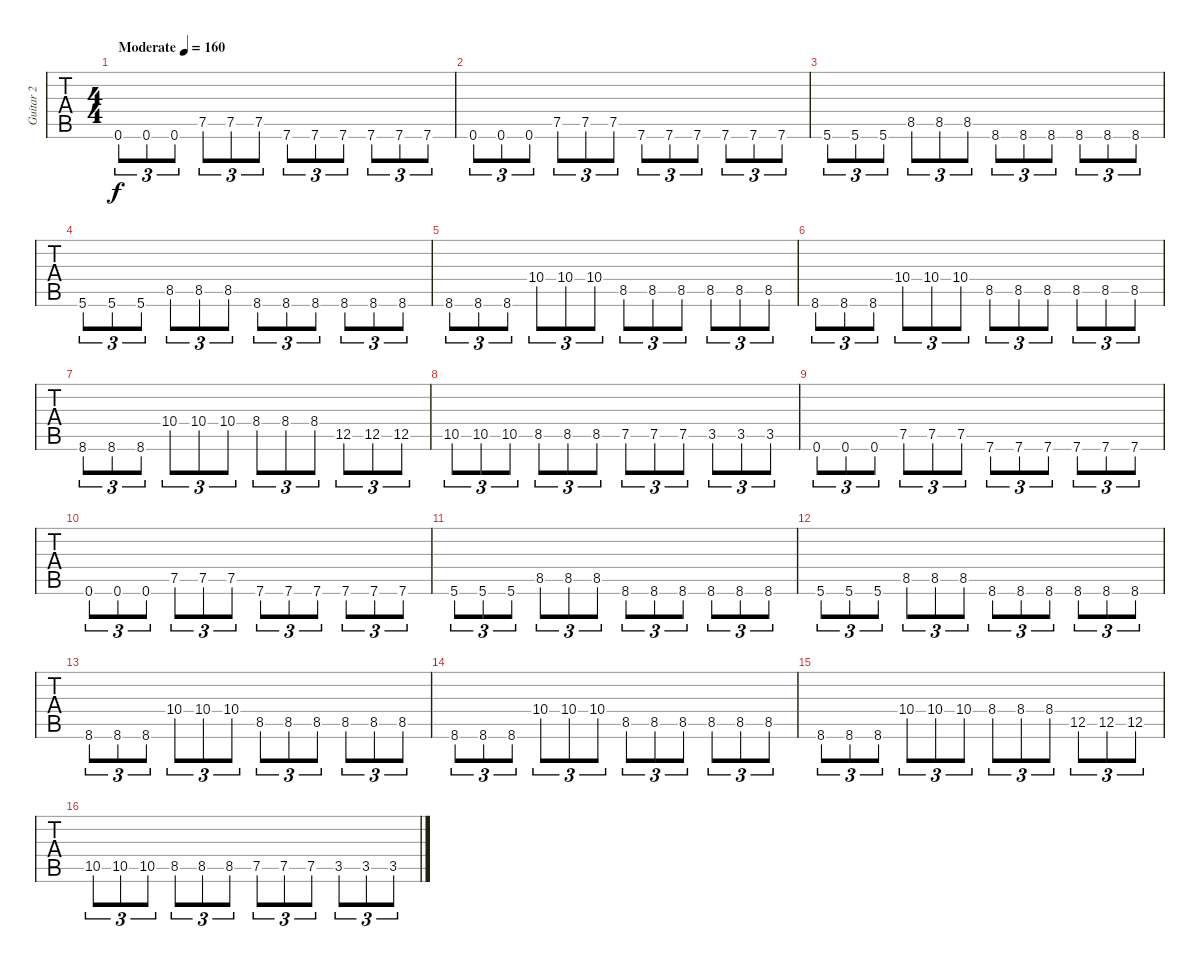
\track ("Guitar 2" "Guitar 2") {instrument overdrivenguitar}
\staff {tabs}
\tuning (D4 A3 F3 C3 G2 C2) {hide}
\ts (4 4)
\tempo (160 "Moderate")
\clef g2
\ks c
0.6.8{tu (3 2) dy f instrument overdrivenguitar} 0.6.8{tu (3 2)} 0.6.8{tu (3 2)} 7.5.8{tu (3 2)} 7.5.8{tu (3 2)} 7.5.8{tu (3 2)} 7.6.8{tu (3 2)} 7.6.8{tu (3 2)} 7.6.8{tu (3 2)} 7.6.8{tu (3 2)} 7.6.8{tu (3 2)} 7.6.8{tu (3 2)} |
0.6.8{tu (3 2)} 0.6.8{tu (3 2)} 0.6.8{tu (3 2)} 7.5.8{tu (3 2)} 7.5.8{tu (3 2)} 7.5.8{tu (3 2)} 7.6.8{tu (3 2)} 7.6.8{tu (3 2)} 7.6.8{tu (3 2)} 7.6.8{tu (3 2)} 7.6.8{tu (3 2)} 7.6.8{tu (3 2)} |
5.6.8{tu (3 2)} 5.6.8{tu (3 2)} 5.6.8{tu (3 2)} 8.5.8{tu (3 2)} 8.5.8{tu (3 2)} 8.5.8{tu (3 2)} 8.6.8{tu (3 2)} 8.6.8{tu (3 2)} 8.6.8{tu (3 2)} 8.6.8{tu (3 2)} 8.6.8{tu (3 2)} 8.6.8{tu (3 2)} |
5.6.8{tu (3 2)} 5.6.8{tu (3 2)} 5.6.8{tu (3 2)} 8.5.8{tu (3 2)} 8.5.8{tu (3 2)} 8.5.8{tu (3 2)} 8.6.8{tu (3 2)} 8.6.8{tu (3 2)} 8.6.8{tu (3 2)} 8.6.8{tu (3 2)} 8.6.8{tu (3 2)} 8.6.8{tu (3 2)} |
8.6.8{tu (3 2)} 8.6.8{tu (3 2)} 8.6.8{tu (3 2)} 10.4.8{tu (3 2)} 10.4.8{tu (3 2)} 10.4.8{tu (3 2)} 8.5.8{tu (3 2)} 8.5.8{tu (3 2)} 8.5.8{tu (3 2)} 8.5.8{tu (3 2)} 8.5.8{tu (3 2)} 8.5.8{tu (3 2)} |
8.6.8{tu (3 2)} 8.6.8{tu (3 2)} 8.6.8{tu (3 2)} 10.4.8{tu (3 2)} 10.4.8{tu (3 2)} 10.4.8{tu (3 2)} 8.5.8{tu (3 2)} 8.5.8{tu (3 2)} 8.5.8{tu (3 2)} 8.5.8{tu (3 2)} 8.5.8{tu (3 2)} 8.5.8{tu (3 2)} |
8.6.8{tu (3 2)} 8.6.8{tu (3 2)} 8.6.8{tu (3 2)} 10.4.8{tu (3 2)} 10.4.8{tu (3 2)} 10.4.8{tu (3 2)} 8.4.8{tu (3 2)} 8.4.8{tu (3 2)} 8.4.8{tu (3 2)} 12.5.8{tu (3 2)} 12.5.8{tu (3 2)} 12.5.8{tu (3 2)} |
10.5.8{tu (3 2)} 10.5.8{tu (3 2)} 10.5.8{tu (3 2)} 8.5.8{tu (3 2)} 8.5.8{tu (3 2)} 8.5.8{tu (3 2)} 7.5.8{tu (3 2)} 7.5.8{tu (3 2)} 7.5.8{tu (3 2)} 3.5.8{tu (3 2)} 3.5.8{tu (3 2)} 3.5.8{tu (3 2)} |
0.6.8{tu (3 2)} 0.6.8{tu (3 2)} 0.6.8{tu (3 2)} 7.5.8{tu (3 2)} 7.5.8{tu (3 2)} 7.5.8{tu (3 2)} 7.6.8{tu (3 2)} 7.6.8{tu (3 2)} 7.6.8{tu (3 2)} 7.6.8{tu (3 2)} 7.6.8{tu (3 2)} 7.6.8{tu (3 2)} |
0.6.8{tu (3 2)} 0.6.8{tu (3 2)} 0.6.8{tu (3 2)} 7.5.8{tu (3 2)} 7.5.8{tu (3 2)} 7.5.8{tu (3 2)} 7.6.8{tu (3 2)} 7.6.8{tu (3 2)} 7.6.8{tu (3 2)} 7.6.8{tu (3 2)} 7.6.8{tu (3 2)} 7.6.8{tu (3 2)} |
5.6.8{tu (3 2)} 5.6.8{tu (3 2)} 5.6.8{tu (3 2)} 8.5.8{tu (3 2)} 8.5.8{tu (3 2)} 8.5.8{tu (3 2)} 8.6.8{tu (3 2)} 8.6.8{tu (3 2)} 8.6.8{tu (3 2)} 8.6.8{tu (3 2)} 8.6.8{tu (3 2)} 8.6.8{tu (3 2)} |
5.6.8{tu (3 2)} 5.6.8{tu (3 2)} 5.6.8{tu (3 2)} 8.5.8{tu (3 2)} 8.5.8{tu (3 2)} 8.5.8{tu (3 2)} 8.6.8{tu (3 2)} 8.6.8{tu (3 2)} 8.6.8{tu (3 2)} 8.6.8{tu (3 2)} 8.6.8{tu (3 2)} 8.6.8{tu (3 2)} |
8.6.8{tu (3 2)} 8.6.8{tu (3 2)} 8.6.8{tu (3 2)} 10.4.8{tu (3 2)} 10.4.8{tu (3 2)} 10.4.8{tu (3 2)} 8.5.8{tu (3 2)} 8.5.8{tu (3 2)} 8.5.8{tu (3 2)} 8.5.8{tu (3 2)} 8.5.8{tu (3 2)} 8.5.8{tu (3 2)} |
8.6.8{tu (3 2)} 8.6.8{tu (3 2)} 8.6.8{tu (3 2)} 10.4.8{tu (3 2)} 10.4.8{tu (3 2)} 10.4.8{tu (3 2)} 8.5.8{tu (3 2)} 8.5.8{tu (3 2)} 8.5.8{tu (3 2)} 8.5.8{tu (3 2)} 8.5.8{tu (3 2)} 8.5.8{tu (3 2)} |
8.6.8{tu (3 2)} 8.6.8{tu (3 2)} 8.6.8{tu (3 2)} 10.4.8{tu (3 2)} 10.4.8{tu (3 2)} 10.4.8{tu (3 2)} 8.4.8{tu (3 2)} 8.4.8{tu (3 2)} 8.4.8{tu (3 2)} 12.5.8{tu (3 2)} 12.5.8{tu (3 2)} 12.5.8{tu (3 2)} |
10.5.8{tu (3 2)} 10.5.8{tu (3 2)} 10.5.8{tu (3 2)} 8.5.8{tu (3 2)} 8.5.8{tu (3 2)} 8.5.8{tu (3 2)} 7.5.8{tu (3 2)} 7.5.8{tu (3 2)} 7.5.8{tu (3 2)} 3.5.8{tu (3 2)} 3.5.8{tu (3 2)} 3.5.8{tu (3 2)}
